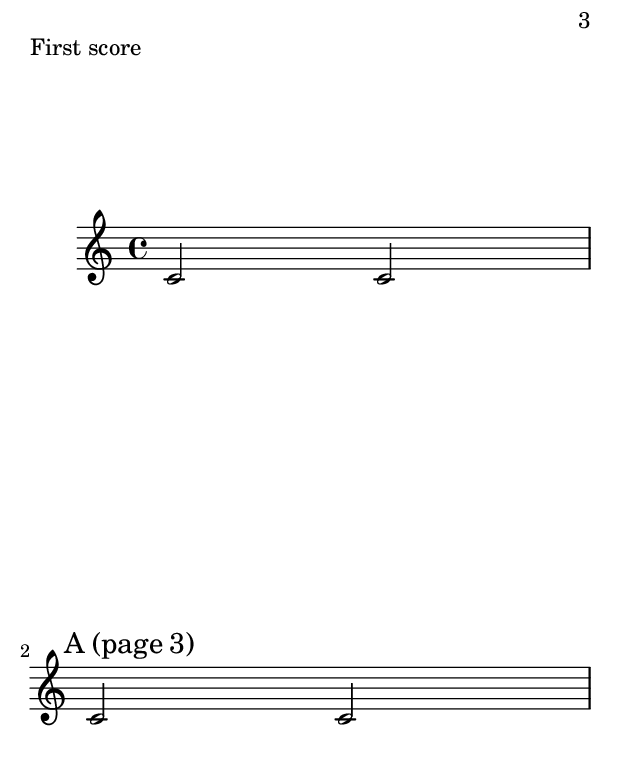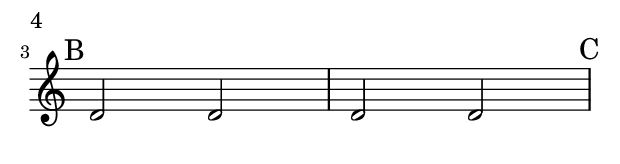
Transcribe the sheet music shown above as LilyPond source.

\version "2.11.26"

\header {
  texidoc = "Page labels may be placed inside music or at top-level,
and refered to in markups."
}

#(set-default-paper-size "a6")

#(define-markup-command (toc-line layout props label text) (symbol? markup?)
  (interpret-markup layout props
   (markup #:fill-line (text #:page-ref label "8" "?"))))

\book {
  \markup \huge \fill-line { \null "Title Page" \null }

  \pageBreak

  \label #'toc
  \markup \column {
    \large \fill-line { \null "Table of contents" \null }
    \toc-line #'toc "Table of contents"
    \toc-line #'firstScore "First Score"
    \toc-line #'markA "Mark A"
    \toc-line #'markB "Mark B"
    \toc-line #'markC "Mark C"
    \toc-line #'unknown "Unknown label"
  }

  \pageBreak

  \label #'firstScore
  \score {
    { c'2 c'
      \mark \markup { A (page \concat { \page-ref #'markA "0" "?" ) }} \label #'markA 
      c' c'
      \pageBreak
      \mark "B" \label #'markB
      d' d'
      d' d'
      \once \override Score . RehearsalMark #'break-visibility = #begin-of-line-invisible
      \mark "C" \label #'markC
    }
    \header { piece = "First score" }
  }
}
